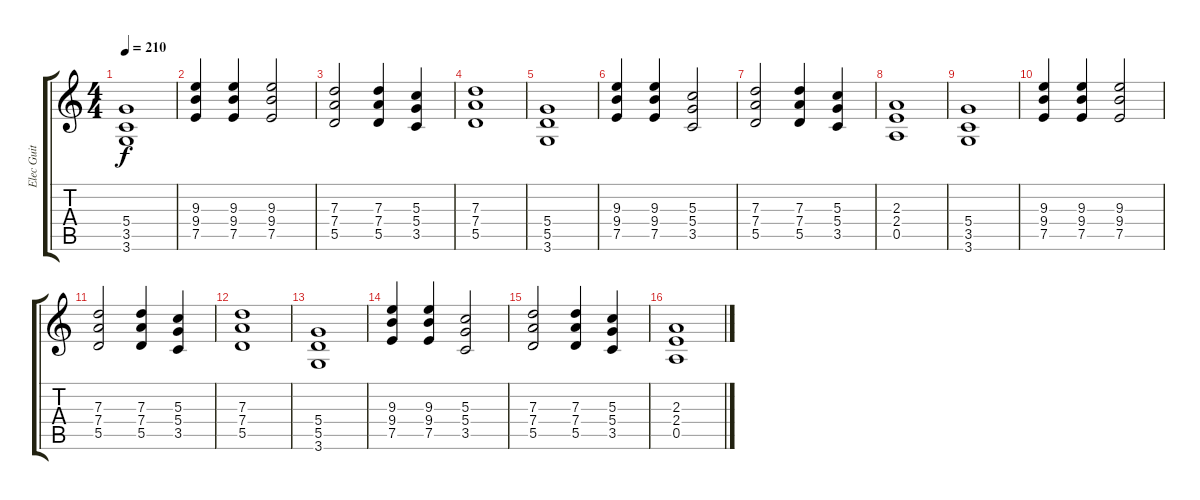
\track ("Elec Guit 2" "Elec Guit ") {instrument overdrivenguitar}
\staff {score tabs}
\tuning (E4 B3 G3 D3 A2 E2) {hide}
\ts (4 4)
\tempo 210
\clef g2
\ks c
(5.4 3.5 3.6).1{dy f} |
(9.3 9.4 7.5).4 (9.3 9.4 7.5).4 (9.3 9.4 7.5).2 |
(7.3 7.4 5.5).2 (7.3 7.4 5.5).4 (5.3 5.4 3.5).4 |
(7.3 7.4 5.5).1 |
(5.4 5.5 3.6).1 |
(9.3 9.4 7.5).4 (9.3 9.4 7.5).4 (5.3 5.4 3.5).2 |
(7.3 7.4 5.5).2 (7.3 7.4 5.5).4 (5.3 5.4 3.5).4 |
(2.3 2.4 0.5).1 |
(5.4 3.5 3.6).1 |
(9.3 9.4 7.5).4 (9.3 9.4 7.5).4 (9.3 9.4 7.5).2 |
(7.3 7.4 5.5).2 (7.3 7.4 5.5).4 (5.3 5.4 3.5).4 |
(7.3 7.4 5.5).1 |
(5.4 5.5 3.6).1 |
(9.3 9.4 7.5).4 (9.3 9.4 7.5).4 (5.3 5.4 3.5).2 |
(7.3 7.4 5.5).2 (7.3 7.4 5.5).4 (5.3 5.4 3.5).4 |
(2.3 2.4 0.5).1
